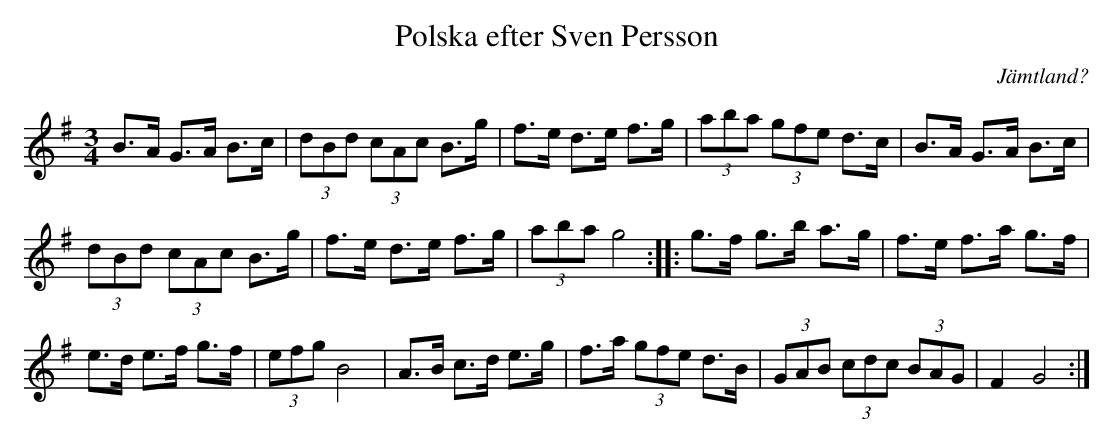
X:1
T: Polska efter Sven Persson
O: Jämtland?
M: 3/4
L: 1/8
K: G
B>A G>A B>c | (3dBd (3cAc B>g | f>e d>e f>g | (3aba (3gfe d>c | B>A G>A B>c |
(3dBd (3cAc B>g | f>e d>e f>g | (3aba g4 :: g>f g>b a>g | f>e f>a g>f |
e>d e>f g>f | (3efg  B4 | A>B c>d e>g | f>a (3gfe d>B | (3GAB (3cdc (3BAG | F2 G4 :|]
